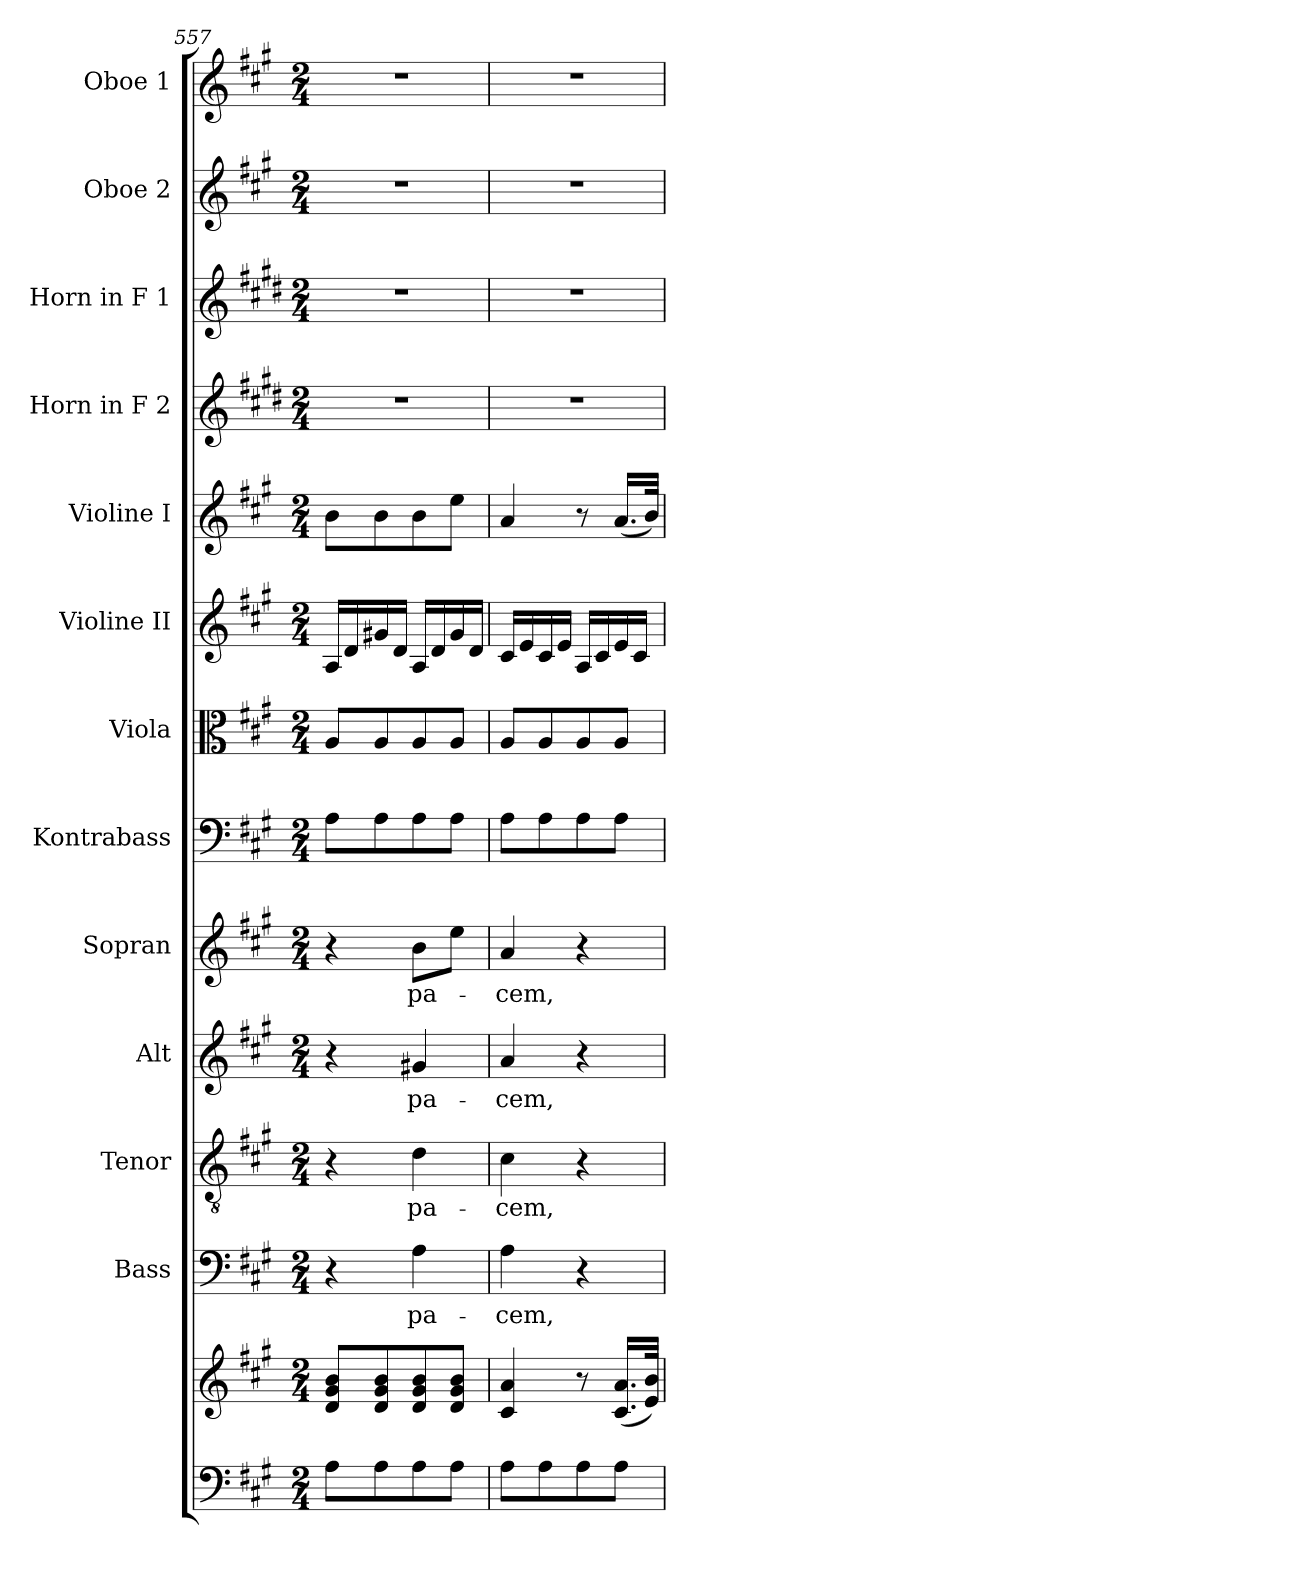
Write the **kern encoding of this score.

**kern	**kern	**kern	**text	**kern	**text	**kern	**text	**kern	**text	**kern	**kern	**kern	**kern	**kern	**kern	**kern	**kern
*part13	*part13	*part12	*part12	*part11	*part11	*part10	*part10	*part9	*part9	*part8	*part7	*part6	*part5	*part4	*part3	*part2	*part1
*staff14	*staff13	*staff12	*staff12	*staff11	*staff11	*staff10	*staff10	*staff9	*staff9	*staff8	*staff7	*staff6	*staff5	*staff4	*staff3	*staff2	*staff1
*	*	*I"Bass	*	*I"Tenor	*	*I"Alt	*	*I"Sopran	*	*I"Kontrabass	*I"Viola	*I"Violine II	*I"Violine I	*I"Horn in F 2	*I"Horn in F 1	*I"Oboe 2	*I"Oboe 1
*	*	*I'B.	*	*I'T.	*	*I'A.	*	*I'S.	*	*I'Kb.	*I'Vla.	*I'Vl. II	*I'Vl. I	*	*	*I'Ob.. 2	*I'Ob. 1
*clefF4	*clefG2	*clefF4	*	*clefGv2	*	*clefG2	*	*clefG2	*	*clefF4	*clefC3	*clefG2	*clefG2	*clefG2	*clefG2	*clefG2	*clefG2
*	*	*	*	*	*	*	*	*	*	*ITrd7c12	*	*	*	*ITrd4c7	*ITrd4c7	*	*
*k[f#c#g#]	*k[f#c#g#]	*k[f#c#g#]	*	*k[f#c#g#]	*	*k[f#c#g#]	*	*k[f#c#g#]	*	*k[f#c#g#]	*k[f#c#g#]	*k[f#c#g#]	*k[f#c#g#]	*k[f#c#g#]	*k[f#c#g#]	*k[f#c#g#]	*k[f#c#g#]
*A:	*A:	*A:	*	*A:	*	*A:	*	*A:	*	*A:	*A:	*A:	*A:	*A:	*A:	*A:	*A:
*M2/4	*M2/4	*M2/4	*	*M2/4	*	*M2/4	*	*M2/4	*	*M2/4	*M2/4	*M2/4	*M2/4	*M2/4	*M2/4	*M2/4	*M2/4
=557	=557	=557	=557	=557	=557	=557	=557	=557	=557	=557	=557	=557	=557	=557	=557	=557	=557
8A\L	8d/ 8g#/ 8b/L	4r	.	4r	.	4r	.	4r	.	8AA\L	8A/L	16A/LL	8b\L	2r	2r	2r	2r
.	.	.	.	.	.	.	.	.	.	.	.	16d/	.	.	.	.	.
8A\	8d/ 8g#/ 8b/	.	.	.	.	.	.	.	.	8AA\	8A/	16g#X/	8b\	.	.	.	.
.	.	.	.	.	.	.	.	.	.	.	.	16d/JJ	.	.	.	.	.
!	!	!	!LO:LY:b	!	!LO:LY:b	!	!LO:LY:b	!	!LO:LY:b	!	!	!	!	!	!	!	!
8A\	8d/ 8g#/ 8b/	4A\	pa-	4d\	pa-	4g#X/	pa-	8b\L	pa-	8AA\	8A/	16A/LL	8b\	.	.	.	.
.	.	.	.	.	.	.	.	.	.	.	.	16d/	.	.	.	.	.
8A\J	8d/ 8g#/ 8b/J	.	.	.	.	.	.	8ee\J	.	8AA\J	8A/J	16g#/	8ee\J	.	.	.	.
.	.	.	.	.	.	.	.	.	.	.	.	16d/JJ	.	.	.	.	.
=558	=558	=558	=558	=558	=558	=558	=558	=558	=558	=558	=558	=558	=558	=558	=558	=558	=558
!	!	!	!LO:LY:b	!	!LO:LY:b	!	!LO:LY:b	!	!LO:LY:b	!	!	!	!	!	!	!	!
8A\L	4c#/ 4a/	4A\	-cem,	4c#\	-cem,	4a/	-cem,	4a/	-cem,	8AA\L	8A/L	16c#/LL	4a/	2r	2r	2r	2r
.	.	.	.	.	.	.	.	.	.	.	.	16e/	.	.	.	.	.
8A\	.	.	.	.	.	.	.	.	.	8AA\	8A/	16c#/	.	.	.	.	.
.	.	.	.	.	.	.	.	.	.	.	.	16e/JJ	.	.	.	.	.
8A\	8r	4r	.	4r	.	4r	.	4r	.	8AA\	8A/	16A/LL	8r	.	.	.	.
.	.	.	.	.	.	.	.	.	.	.	.	16c#/	.	.	.	.	.
8A\J	(<16.c#/ 16.a/LL	.	.	.	.	.	.	.	.	8AA\J	8A/J	16e/	(<16.a/LL	.	.	.	.
.	.	.	.	.	.	.	.	.	.	.	.	16c#/JJ	.	.	.	.	.
.	32e/ 32b/JJk)	.	.	.	.	.	.	.	.	.	.	.	32b/JJk)	.	.	.	.
=	=	=	=	=	=	=	=	=	=	=	=	=	=	=	=	=	=
*-	*-	*-	*-	*-	*-	*-	*-	*-	*-	*-	*-	*-	*-	*-	*-	*-	*-
